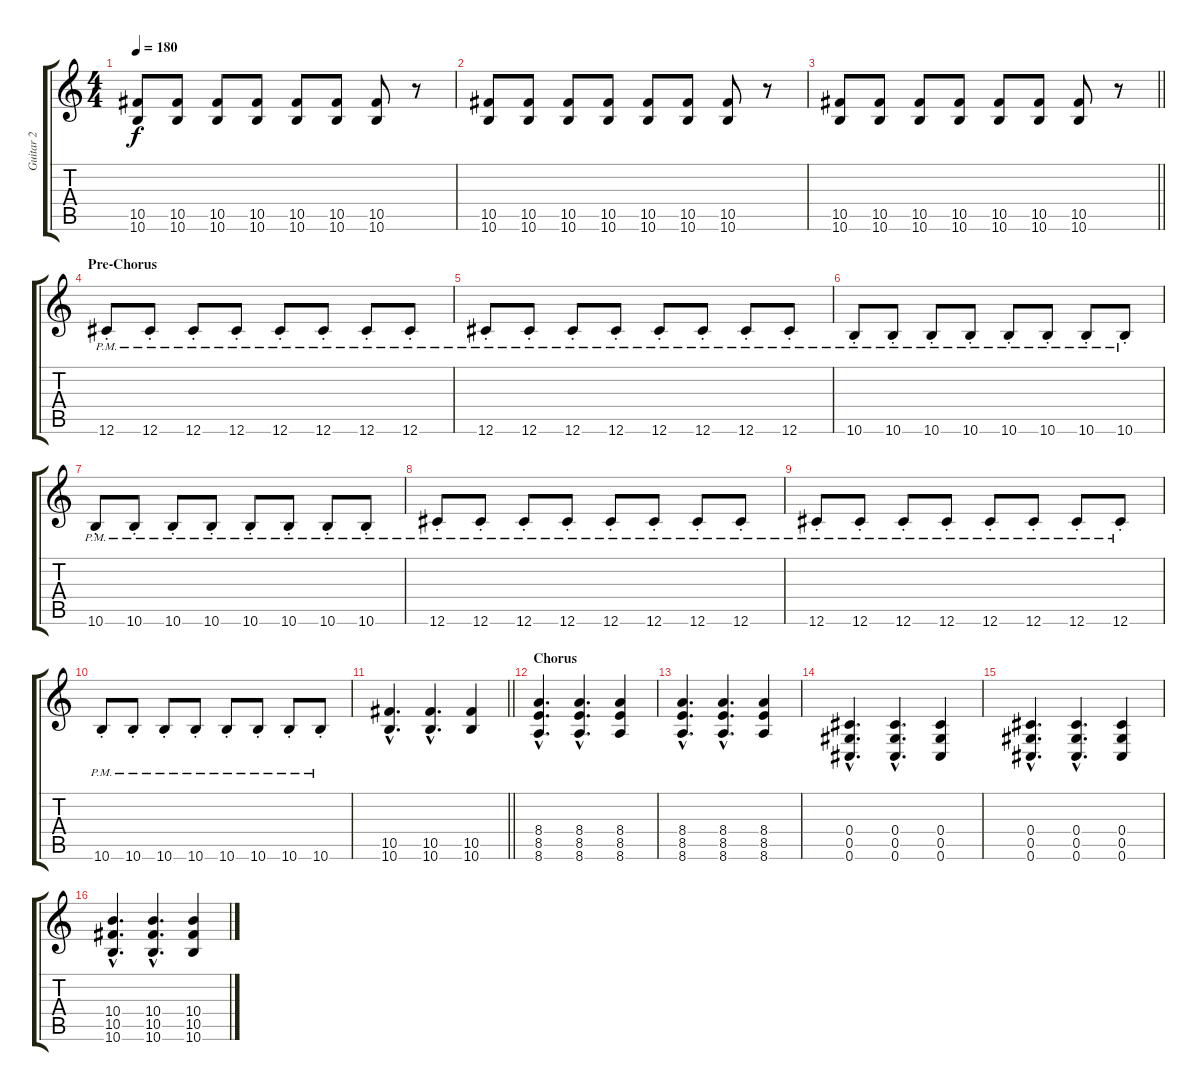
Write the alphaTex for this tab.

\track ("Guitar 2" "Guitar 2") {instrument distortionguitar}
\staff {score tabs}
\tuning (Eb4 Bb3 Gb3 Db3 Ab2 Db2) {hide}
\ts (4 4)
\tempo 180
\clef g2
\ks c
(10.5 10.6).8{dy f} (10.5 10.6).8 (10.5 10.6).8 (10.5 10.6).8 (10.5 10.6).8 (10.5 10.6).8 (10.5 10.6).8 r.8 |
(10.5 10.6).8 (10.5 10.6).8 (10.5 10.6).8 (10.5 10.6).8 (10.5 10.6).8 (10.5 10.6).8 (10.5 10.6).8 r.8 |
\barLineRight lightlight
(10.5 10.6).8 (10.5 10.6).8 (10.5 10.6).8 (10.5 10.6).8 (10.5 10.6).8 (10.5 10.6).8 (10.5 10.6).8 r.8 |
\section ("" "Pre-Chorus")
12.6{pm st}.8 12.6{pm st}.8 12.6{pm st}.8 12.6{pm st}.8 12.6{pm st}.8 12.6{pm st}.8 12.6{pm st}.8 12.6{pm st}.8 |
12.6{pm st}.8 12.6{pm st}.8 12.6{pm st}.8 12.6{pm st}.8 12.6{pm st}.8 12.6{pm st}.8 12.6{pm st}.8 12.6{pm st}.8 |
10.6{pm st}.8 10.6{pm st}.8 10.6{pm st}.8 10.6{pm st}.8 10.6{pm st}.8 10.6{pm st}.8 10.6{pm st}.8 10.6{pm st}.8 |
10.6{pm st}.8 10.6{pm st}.8 10.6{pm st}.8 10.6{pm st}.8 10.6{pm st}.8 10.6{pm st}.8 10.6{pm st}.8 10.6{pm st}.8 |
12.6{pm st}.8 12.6{pm st}.8 12.6{pm st}.8 12.6{pm st}.8 12.6{pm st}.8 12.6{pm st}.8 12.6{pm st}.8 12.6{pm st}.8 |
12.6{pm st}.8 12.6{pm st}.8 12.6{pm st}.8 12.6{pm st}.8 12.6{pm st}.8 12.6{pm st}.8 12.6{pm st}.8 12.6{pm st}.8 |
10.6{pm st}.8 10.6{pm st}.8 10.6{pm st}.8 10.6{pm st}.8 10.6{pm st}.8 10.6{pm st}.8 10.6{pm st}.8 10.6{pm st}.8 |
\barLineRight lightlight
(10.5{hac} 10.6{hac}).4{d} (10.5{hac} 10.6{hac}).4{d} (10.5 10.6).4 |
\section ("" "Chorus ")
(8.4{hac} 8.5{hac} 8.6{hac}).4{d} (8.4{hac} 8.5{hac} 8.6{hac}).4{d} (8.4 8.5 8.6).4 |
(8.4{hac} 8.5{hac} 8.6{hac}).4{d} (8.4{hac} 8.5{hac} 8.6{hac}).4{d} (8.4 8.5 8.6).4 |
(0.4{hac} 0.5{hac} 0.6{hac}).4{d} (0.4{hac} 0.5{hac} 0.6{hac}).4{d} (0.4 0.5 0.6).4 |
(0.4{hac} 0.5{hac} 0.6{hac}).4{d} (0.4{hac} 0.5{hac} 0.6{hac}).4{d} (0.4 0.5 0.6).4 |
(10.4{hac} 10.5{hac} 10.6{hac}).4{d} (10.4{hac} 10.5{hac} 10.6{hac}).4{d} (10.4 10.5 10.6).4
